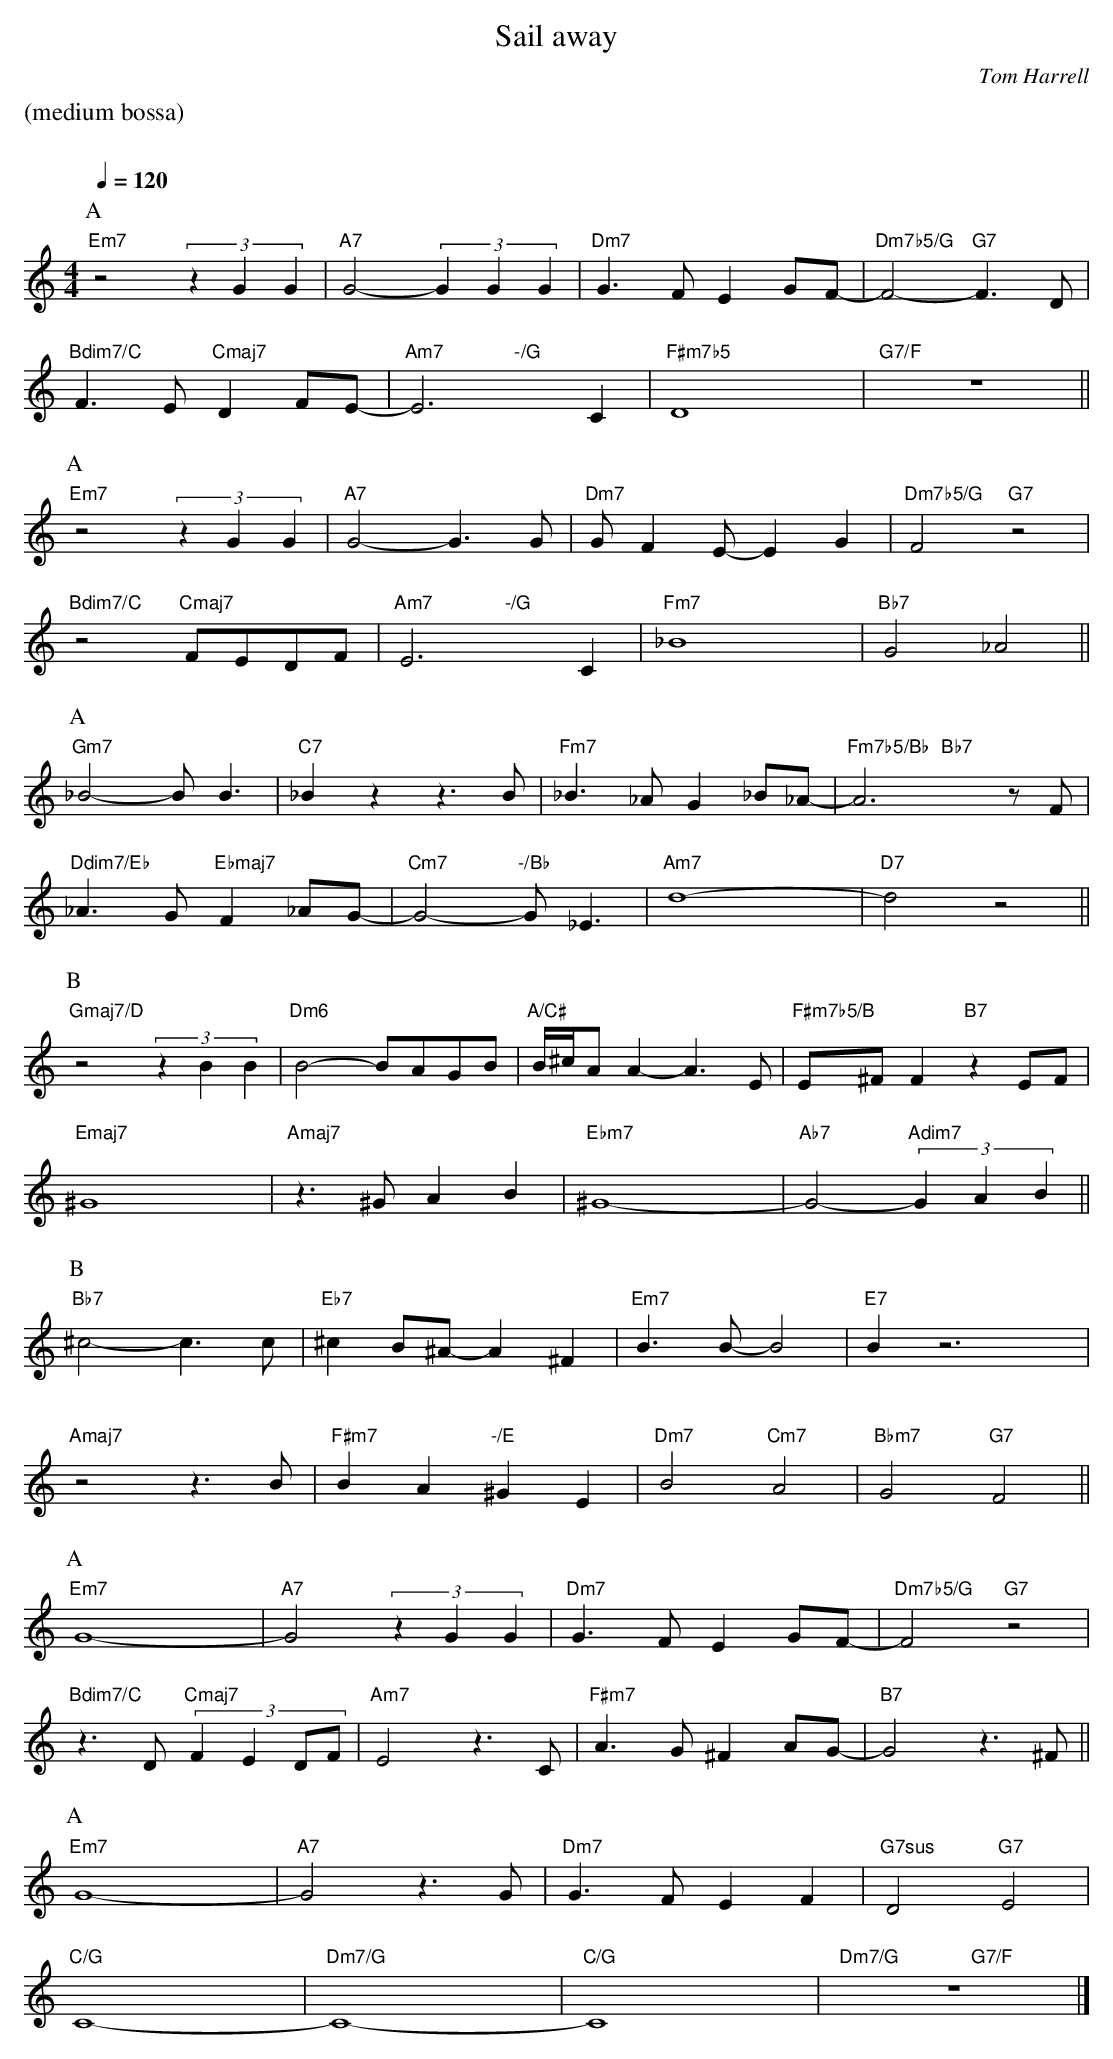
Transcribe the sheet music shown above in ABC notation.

X:1
T:Sail away
M:4/4
L:1/4
C:Tom Harrell
Q:1/4=120
%%staves (chords melody)
K:C
%%text (medium bossa)
%%vskip 20
P:A
V:chords
"Em7"x2 x2 | "A7"x2 x2 | "Dm7"x2 x2 | "Dm7b5/G"x2 "G7"x2 |
"Bdim7/C"x2 "Cmaj7"x2 | "Am7"x2 "-/G"x2 | "F#m7b5"x2 x2 | "G7/F"x2 x2 ||
V:melody
z2 (3zGG | G2- (3GGG | G>F EG/F/- | F2- F>D |
F>E DF/E/- | E3C | D4 | z4 ||
P:A
V:chords
"Em7"x2 x2 | "A7"x2 x2 | "Dm7"x2 x2 | "Dm7b5/G"x2 "G7"x2 |
"Bdim7/C"x2 "Cmaj7"x2 | "Am7"x2 "-/G"x2 | "Fm7"x2 x2 | "Bb7"x2 x2 ||
V:melody
z2 (3zGG | G2- G>G | G/FE/- EG | F2 z2 |
z2 F/E/D/F/ | E3C | _B4 | G2_A2 ||
P:A
V:chords
"Gm7"x2 x2 | "C7"x2 x2 | "Fm7"x2 x2 | "Fm7b5/Bb"x2 "Bb7"x2 |
"Ddim7/Eb"x2 "Ebmaj7"x2 | "Cm7"x2 "-/Bb"x2 | "Am7"x2 x2 | "D7"x2 x2 ||
V:melody
_B2- B<B | _Bz z>B | _B>_A G_B/_A/- | A3 z/F/ |
_A>G F_A/G/- | G2- G<_E | d4- | d2z2 ||
P:B
V:chords
"Gmaj7/D"x2 x2 | "Dm6"x2 x2 | "A/C#"x2 x2 | "F#m7b5/B"x2 "B7"x2 |
"Emaj7"x2 x2 | "Amaj7"x2 x2 | "Ebm7"x2 x2 | "Ab7"x2 "Adim7"x2 ||
V:melody
z2 (3zBB | B2- B/A/G/B/ | B//^c//A/A- A>E | E/^F/F zE/F/ |
^G4 | z>^G AB | ^G4- | G2- (3GAB ||
P:B
V:chords
"Bb7"x2 x2 | "Eb7"x2 x2 | "Em7"x2 x2 | "E7"x2 x2 |
"Amaj7"x2 x2 | "F#m7"x2 "-/E"x2 | "Dm7"x2 "Cm7"x2 | "Bbm7"x2 "G7"x2 ||
V:melody
^c2- c>c | ^cB/^A/- A^F | B>B- B2 | Bz3 |
z2 z>B | BA ^GE | B2 A2 | G2 F2 ||
P:A
V:chords
"Em7"x2 x2 | "A7"x2 x2 | "Dm7"x2 x2 | "Dm7b5/G"x2 "G7"x2 |
"Bdim7/C"x2 "Cmaj7"x2 | "Am7"x2 x2 | "F#m7"x2 x2 | "B7"x2 x2 ||
V:melody
G4- | G2 (3zGG | G>F EG/F/- | F2 z2 |
z>D (3:2:4FED/F/ | E2 z>C | A>G ^FA/G/- | G2 z>^F ||
P:A
V:chords
"Em7"x2 x2 | "A7"x2 x2 | "Dm7"x2 x2 | "G7sus"x2 "G7"x2 |
"C/G"x2 x2 | "Dm7/G"x2 x2 | "C/G"x2 x2 | "Dm7/G"x2 "G7/F"x2 |]
V:melody
G4- | G2 z>G | G>F EF | D2 E2 |
C4- | C4- | C4 | z4 |]
